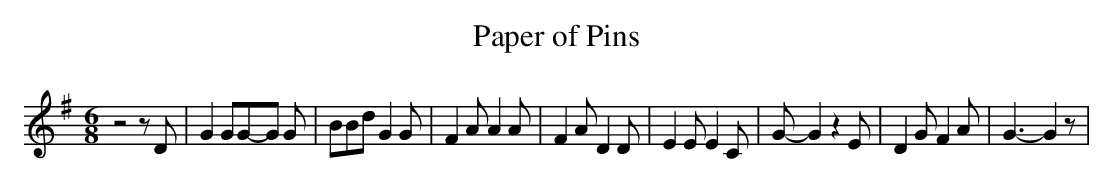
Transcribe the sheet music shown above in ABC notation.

X:1
T:Paper of Pins
M:6/8
L:1/8
K:G
 z4 z D| G2 GG-G G| BBd G2 G| F2 A A2 A| F2 A D2 D| E2 E E2 C| G- G2 z2 E|\
 D2 G F2 A| G3- G2 z|
